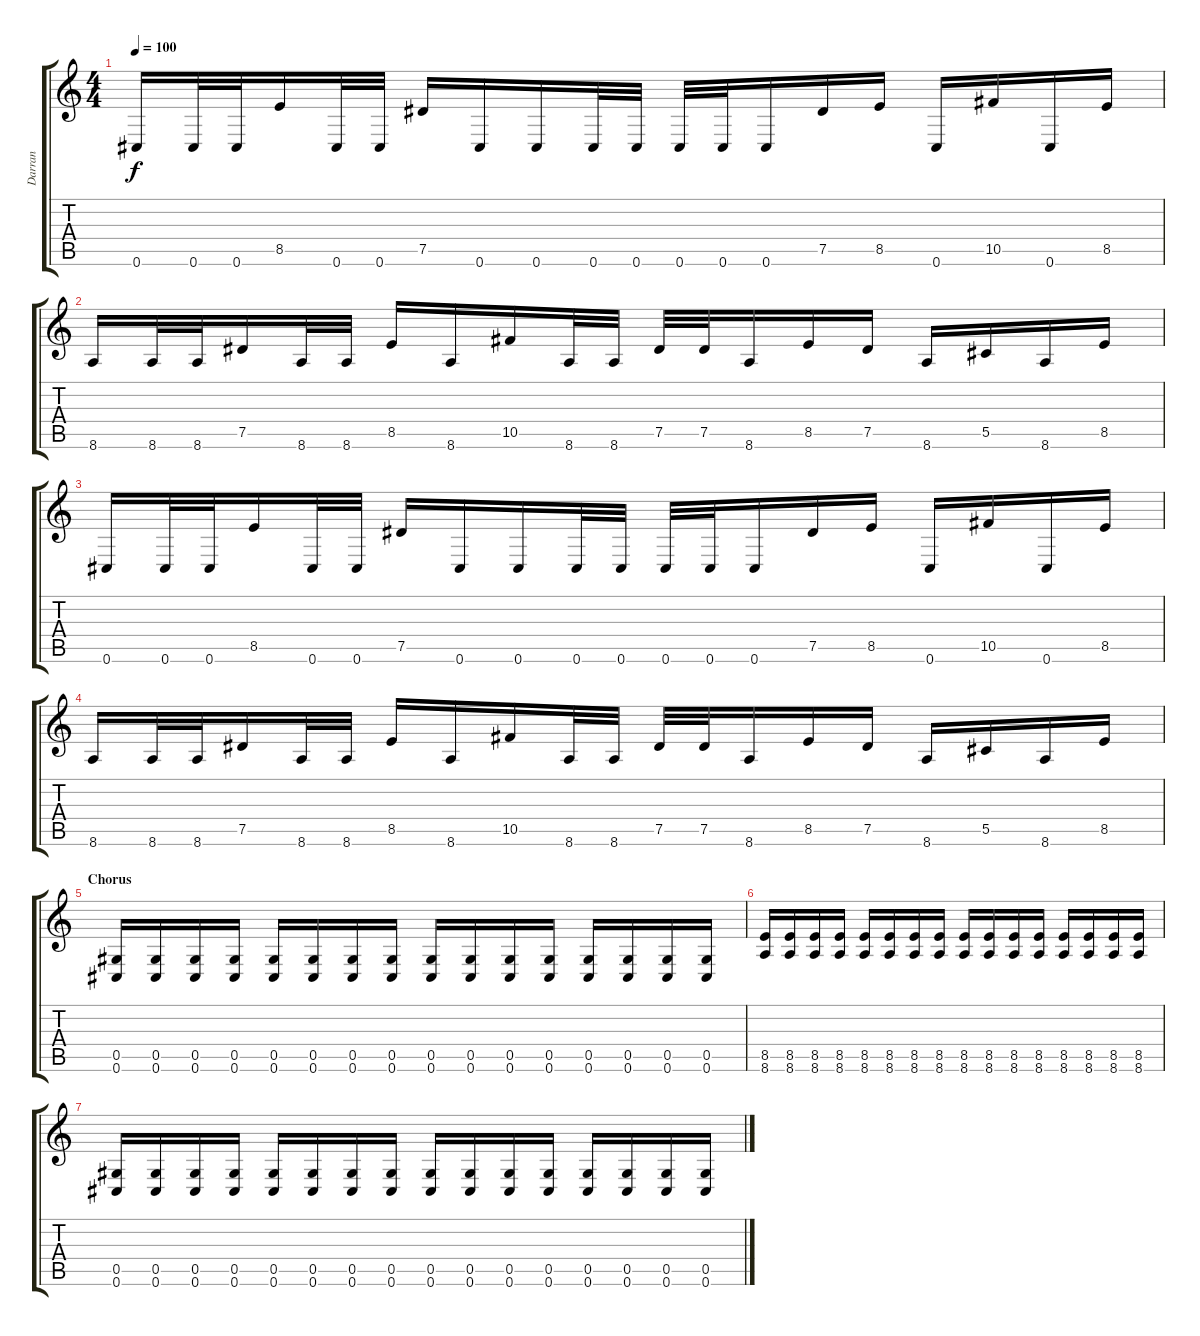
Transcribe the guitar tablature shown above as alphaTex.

\track ("Darran" "Darran") {instrument distortionguitar}
\staff {score tabs}
\tuning (Eb4 Bb3 Gb3 Db3 Ab2 Db2) {hide}
\ts (4 4)
\tempo 100
\clef g2
\ks c
0.6.16{dy f} 0.6.32 0.6.32 8.5.16 0.6.32 0.6.32 7.5.16 0.6.16 0.6.16 0.6.32 0.6.32 0.6.32 0.6.32 0.6.16 7.5.16 8.5.16 0.6.16 10.5.16 0.6.16 8.5.16 |
8.6.16 8.6.32 8.6.32 7.5.16 8.6.32 8.6.32 8.5.16 8.6.16 10.5.16 8.6.32 8.6.32 7.5.32 7.5.32 8.6.16 8.5.16 7.5.16 8.6.16 5.5.16 8.6.16 8.5.16 |
0.6.16 0.6.32 0.6.32 8.5.16 0.6.32 0.6.32 7.5.16 0.6.16 0.6.16 0.6.32 0.6.32 0.6.32 0.6.32 0.6.16 7.5.16 8.5.16 0.6.16 10.5.16 0.6.16 8.5.16 |
8.6.16 8.6.32 8.6.32 7.5.16 8.6.32 8.6.32 8.5.16 8.6.16 10.5.16 8.6.32 8.6.32 7.5.32 7.5.32 8.6.16 8.5.16 7.5.16 8.6.16 5.5.16 8.6.16 8.5.16 |
\section ("" "Chorus")
(0.5 0.6).16 (0.5 0.6).16 (0.5 0.6).16 (0.5 0.6).16 (0.5 0.6).16 (0.5 0.6).16 (0.5 0.6).16 (0.5 0.6).16 (0.5 0.6).16 (0.5 0.6).16 (0.5 0.6).16 (0.5 0.6).16 (0.5 0.6).16 (0.5 0.6).16 (0.5 0.6).16 (0.5 0.6).16 |
(8.5 8.6).16 (8.5 8.6).16 (8.5 8.6).16 (8.5 8.6).16 (8.5 8.6).16 (8.5 8.6).16 (8.5 8.6).16 (8.5 8.6).16 (8.5 8.6).16 (8.5 8.6).16 (8.5 8.6).16 (8.5 8.6).16 (8.5 8.6).16 (8.5 8.6).16 (8.5 8.6).16 (8.5 8.6).16 |
(0.5 0.6).16 (0.5 0.6).16 (0.5 0.6).16 (0.5 0.6).16 (0.5 0.6).16 (0.5 0.6).16 (0.5 0.6).16 (0.5 0.6).16 (0.5 0.6).16 (0.5 0.6).16 (0.5 0.6).16 (0.5 0.6).16 (0.5 0.6).16 (0.5 0.6).16 (0.5 0.6).16 (0.5 0.6).16
